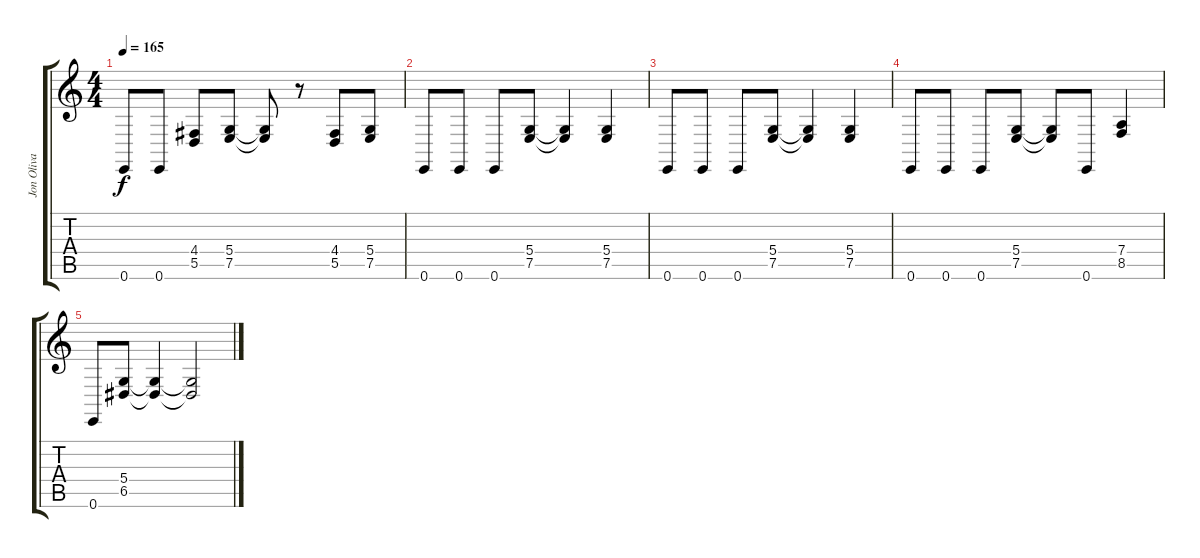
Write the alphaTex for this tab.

\track ("Jon Oliva" "Jon Oliva") {instrument stringensemble1}
\staff {score tabs}
\tuning (E4 B3 G3 D3 A2 E2) {hide}
\ts (4 4)
\tempo 165
\clef g2
\ks c
0.6.8{dy f} 0.6.8 (4.4 5.5).8 (5.4 7.5).8 (5.4{t} 7.5{t}).8 r.8 (4.4 5.5).8 (5.4 7.5).8 |
0.6.8 0.6.8 0.6.8 (5.4 7.5).8 (5.4{t} 7.5{t}).4 (5.4 7.5).4 |
0.6.8 0.6.8 0.6.8 (5.4 7.5).8 (5.4{t} 7.5{t}).4 (5.4 7.5).4 |
0.6.8 0.6.8 0.6.8 (5.4 7.5).8 (5.4{t} 7.5{t}).8 0.6.8 (7.4 8.5).4 |
0.6.8 (5.4 6.5).8 (5.4{t} 6.5{t}).4 (5.4{t} 6.5{t}).2
